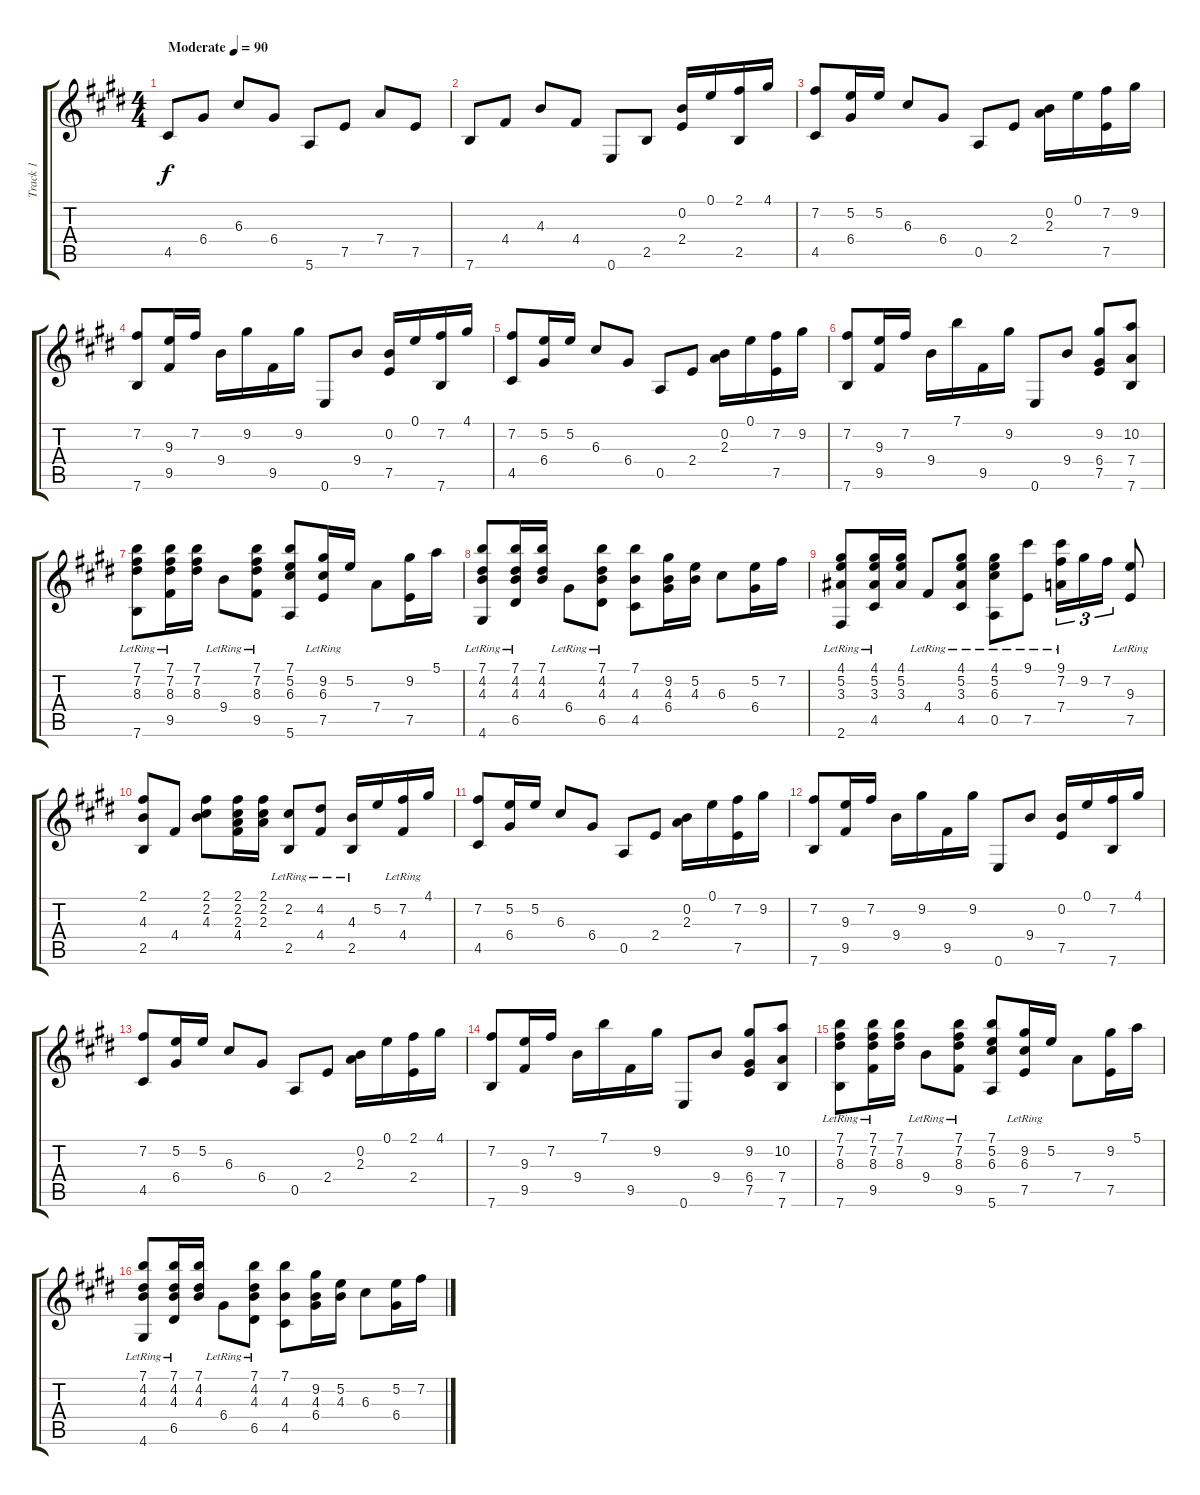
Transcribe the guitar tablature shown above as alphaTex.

\track ("Track 1" "Track 1") {instrument acousticguitarsteel}
\staff {score tabs}
\tuning (E4 B3 G3 D3 A2 E2) {hide}
\ts (4 4)
\tempo (90 "Moderate")
\clef g2
\ks e
4.5.8{dy f instrument acousticguitarsteel} 6.4.8 6.3.8 6.4.8 5.6.8 7.5.8 7.4.8 7.5.8 |
7.6.8 4.4.8 4.3.8 4.4.8 0.6.8 2.5.8 (0.2 2.4).16 0.1.16 (2.1 2.5).16 4.1.16 |
(7.2 4.5).8 (5.2 6.4).16 5.2.16 6.3.8 6.4.8 0.5.8 2.4.8 (0.2 2.3).16 0.1.16 (7.2 7.5).16 9.2.16 |
(7.2 7.6).8 (9.3 9.5).16 7.2.16 9.4.16 9.2.16 9.5.16 9.2.16 0.6.8 9.4.8 (0.2 7.5).16 0.1.16 (7.2 7.6).16 4.1.16 |
(7.2 4.5).8 (5.2 6.4).16 5.2.16 6.3.8 6.4.8 0.5.8 2.4.8 (0.2 2.3).16 0.1.16 (7.2 7.5).16 9.2.16 |
(7.2 7.6).8 (9.3 9.5).16 7.2.16 9.4.16 7.1.16 9.5.16 9.2.16 0.6.8 9.4.8 (9.2 6.4 7.5).8 (10.2 7.4 7.6).8 |
(7.1{lr} 7.2{lr} 8.3{lr} 7.6{lr}).8 (7.1{lr} 7.2{lr} 8.3{lr} 9.5{lr}).16 (7.1 7.2 8.3).16 9.4{lr}.8 (7.1 7.2 8.3 9.5{lr}).8 (7.1 5.2 6.3 5.6).8 (9.2 6.3 7.5{lr}).16 5.2.16 7.4.8 (9.2 7.5).16 5.1.16 |
(7.1 4.2 4.3 4.6{lr}).8 (7.1 4.2 4.3 6.5{lr}).16 (7.1 4.2 4.3).16 6.4{lr}.8 (7.1 4.2 4.3 6.5{lr}).8 (7.1 4.3 4.5).8 (9.2 4.3 6.4).16 (5.2 4.3).16 6.3.8 (5.2 6.4).16 7.2.16 |
(4.1 5.2 3.3 2.6{lr}).8 (4.1 5.2 3.3 4.5{lr}).16 (4.1 5.2 3.3).16 4.4{lr}.8 (4.1 5.2 3.3 4.5{lr}).8 (4.1 5.2 6.3 0.5{lr}).8 (9.1 7.5{lr}).8 (9.1 7.2 7.4{lr}).16{tu (3 2)} 9.2.16{tu (3 2)} 7.2.16{tu (3 2)} (9.3 7.5{lr}).8 |
(2.1 4.3 2.5).8 4.4.8 (2.1 2.2 4.3).8 (2.1 2.2 2.3 4.4).16 (2.1 2.2 2.3).16 (2.2{lr} 2.5{lr}).8 (4.2 4.4{lr}).8 (4.3 2.5{lr}).16 5.2.16 (7.2 4.4{lr}).16 4.1.16 |
(7.2 4.5).8 (5.2 6.4).16 5.2.16 6.3.8 6.4.8 0.5.8 2.4.8 (0.2 2.3).16 0.1.16 (7.2 7.5).16 9.2.16 |
(7.2 7.6).8 (9.3 9.5).16 7.2.16 9.4.16 9.2.16 9.5.16 9.2.16 0.6.8 9.4.8 (0.2 7.5).16 0.1.16 (7.2 7.6).16 4.1.16 |
(7.2 4.5).8 (5.2 6.4).16 5.2.16 6.3.8 6.4.8 0.5.8 2.4.8 (0.2 2.3).16 0.1.16 (2.1 2.4).16 4.1.16 |
(7.2 7.6).8 (9.3 9.5).16 7.2.16 9.4.16 7.1.16 9.5.16 9.2.16 0.6.8 9.4.8 (9.2 6.4 7.5).8 (10.2 7.4 7.6).8 |
(7.1{lr} 7.2{lr} 8.3{lr} 7.6{lr}).8 (7.1{lr} 7.2{lr} 8.3{lr} 9.5{lr}).16 (7.1 7.2 8.3).16 9.4{lr}.8 (7.1 7.2 8.3 9.5{lr}).8 (7.1 5.2 6.3 5.6).8 (9.2 6.3 7.5{lr}).16 5.2.16 7.4.8 (9.2 7.5).16 5.1.16 |
(7.1 4.2 4.3 4.6{lr}).8 (7.1 4.2 4.3 6.5{lr}).16 (7.1 4.2 4.3).16 6.4{lr}.8 (7.1 4.2 4.3 6.5{lr}).8 (7.1 4.3 4.5).8 (9.2 4.3 6.4).16 (5.2 4.3).16 6.3.8 (5.2 6.4).16 7.2.16
